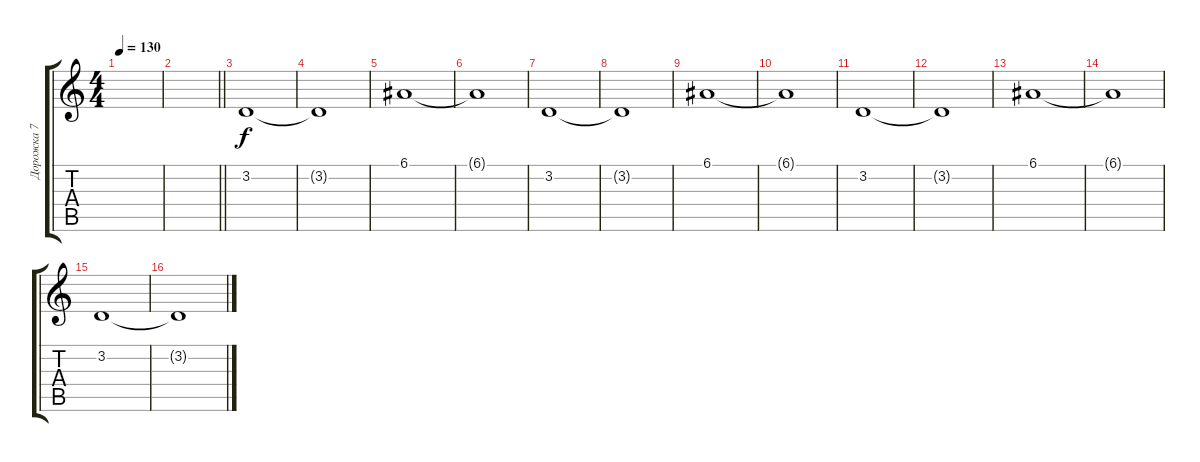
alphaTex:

\track ("Дорожка 7" "Дорожка 7") {instrument seashore}
\staff {score tabs}
\tuning (E4 B3 G3 D3 A2 E2) {hide}
\ts (4 4)
\tempo 130
\clef g2
\ks c
|
\barLineRight lightlight
|
3.2.1 |
3.2{t}.1 |
6.1.1 |
6.1{t}.1 |
3.2.1 |
3.2{t}.1 |
6.1.1 |
6.1{t}.1 |
3.2.1 |
3.2{t}.1 |
6.1.1 |
6.1{t}.1 |
3.2.1 |
3.2{t}.1
